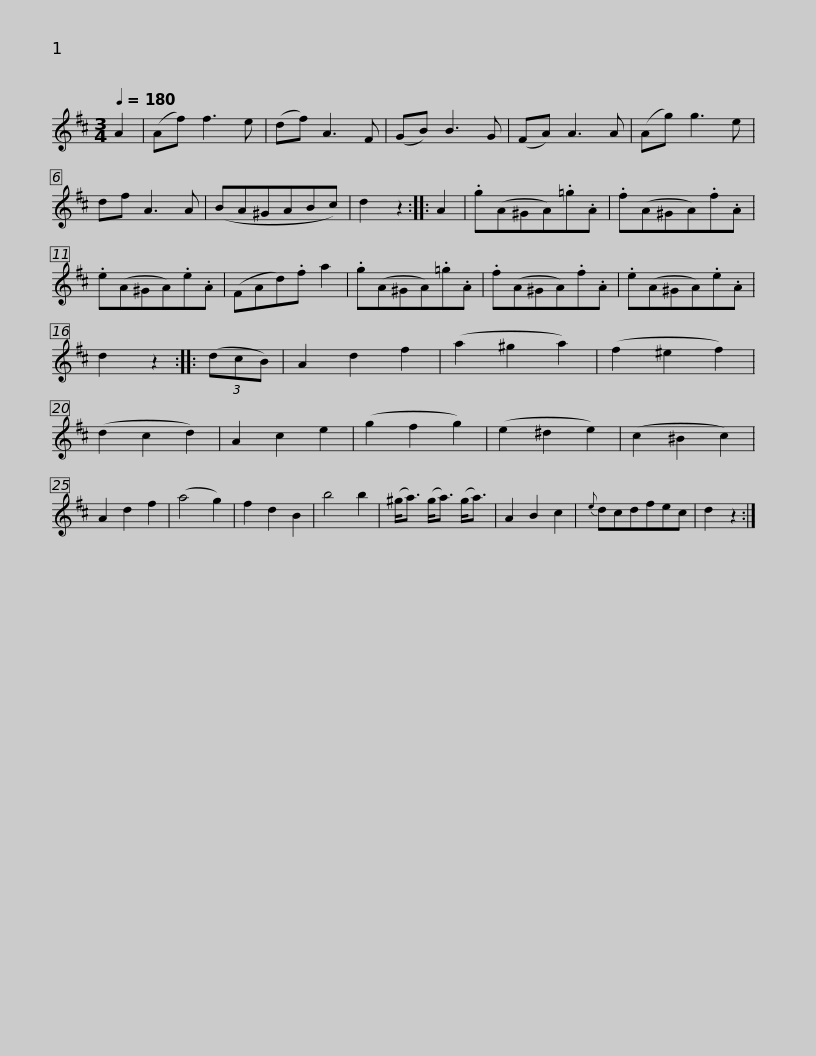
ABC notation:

X:1
L:1/8
Q:1/4=180
M:3/4
I:linebreak $
K:none
V:1 treble transpose="8 "
V:1
[K:D] A2 | (Af) f3 e | (df) A3 F | (GB) B3 G | (FA) A3 A | %5
 (Ag) g3 e | df A3 A | (BA^GABc) | d2 z2 :: A2 |$ %10
 .g(A^GA).=g.A | .f(A^GA).f.A | .e(A^GA).e.A | (FAd).f a2 | .g(A^GA).=g.A | %15
 .f(A^GA).f.A |$ .e(A^GA).e.A | d2 z2 :: (3(dcB) | A2 d2 f2 | %20
 (a2 ^g2 a2) | (f2 ^e2 f2) | (d2 c2 d2) | A2 c2 e2 | (g2 f2 g2) | %25
 (e2 ^d2 e2) | (c2 ^B2 c2) |$ A2 d2 f2 | (a4 g2) | f2 d2 B2 | %30
 b4 b2 | (^g<a) (g<a) (g<a) | A2 B2 c2 |{e} dcdfec | d2 z2 :| %35
